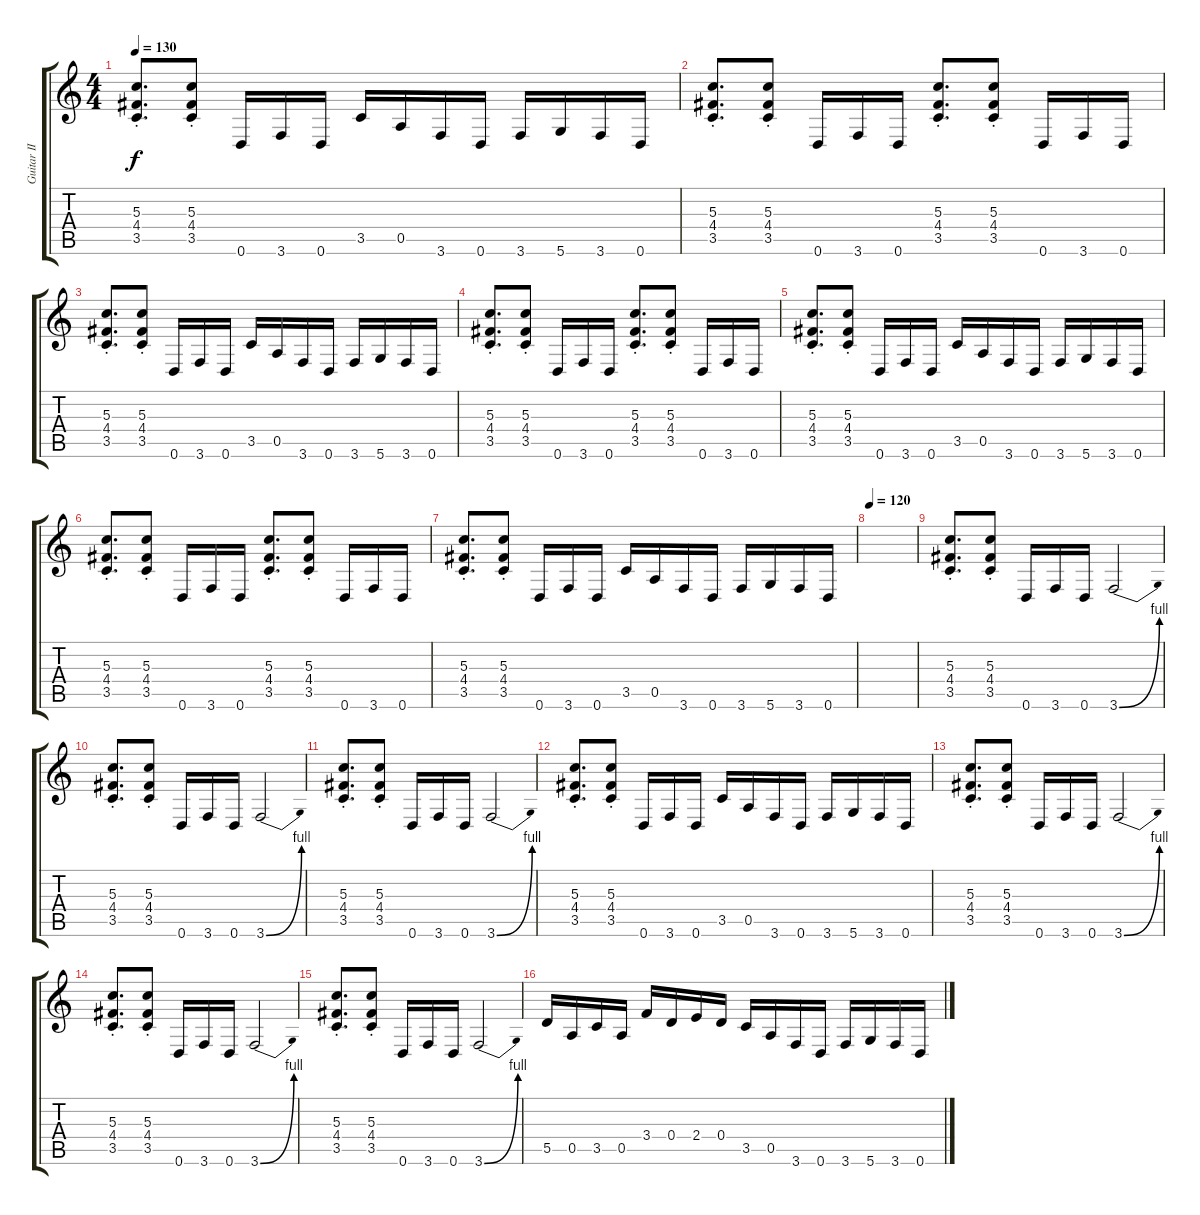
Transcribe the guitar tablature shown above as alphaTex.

\track ("Guitar II" "Guitar II") {instrument distortionguitar}
\staff {score tabs}
\tuning (E4 B3 G3 D3 A2 D2) {hide}
\ts (4 4)
\tempo 130
\clef g2
\ks c
(5.3{st} 4.4{st} 3.5{st}).8{d dy f} (5.3{st} 4.4{st} 3.5{st}).8 0.6.16 3.6.16 0.6.16 3.5.16 0.5.16 3.6.16 0.6.16 3.6.16 5.6.16 3.6.16 0.6.16 |
(5.3{st} 4.4{st} 3.5{st}).8{d} (5.3{st} 4.4{st} 3.5{st}).8 0.6.16 3.6.16 0.6.16 (5.3{st} 4.4{st} 3.5{st}).8{d} (5.3{st} 4.4{st} 3.5{st}).8 0.6.16 3.6.16 0.6.16 |
(5.3{st} 4.4{st} 3.5{st}).8{d} (5.3{st} 4.4{st} 3.5{st}).8 0.6.16 3.6.16 0.6.16 3.5.16 0.5.16 3.6.16 0.6.16 3.6.16 5.6.16 3.6.16 0.6.16 |
(5.3{st} 4.4{st} 3.5{st}).8{d} (5.3{st} 4.4{st} 3.5{st}).8 0.6.16 3.6.16 0.6.16 (5.3{st} 4.4{st} 3.5{st}).8{d} (5.3{st} 4.4{st} 3.5{st}).8 0.6.16 3.6.16 0.6.16 |
(5.3{st} 4.4{st} 3.5{st}).8{d} (5.3{st} 4.4{st} 3.5{st}).8 0.6.16 3.6.16 0.6.16 3.5.16 0.5.16 3.6.16 0.6.16 3.6.16 5.6.16 3.6.16 0.6.16 |
(5.3{st} 4.4{st} 3.5{st}).8{d} (5.3{st} 4.4{st} 3.5{st}).8 0.6.16 3.6.16 0.6.16 (5.3{st} 4.4{st} 3.5{st}).8{d} (5.3{st} 4.4{st} 3.5{st}).8 0.6.16 3.6.16 0.6.16 |
(5.3{st} 4.4{st} 3.5{st}).8{d} (5.3{st} 4.4{st} 3.5{st}).8 0.6.16 3.6.16 0.6.16 3.5.16 0.5.16 3.6.16 0.6.16 3.6.16 5.6.16 3.6.16 0.6.16 |
\tempo 120
|
(5.3{st} 4.4{st} 3.5{st}).8{d} (5.3{st} 4.4{st} 3.5{st}).8 0.6.16 3.6.16 0.6.16 3.6{be (bend 0 0 60 4)}.2 |
(5.3{st} 4.4{st} 3.5{st}).8{d} (5.3{st} 4.4{st} 3.5{st}).8 0.6.16 3.6.16 0.6.16 3.6{be (bend 0 0 60 4)}.2 |
(5.3{st} 4.4{st} 3.5{st}).8{d} (5.3{st} 4.4{st} 3.5{st}).8 0.6.16 3.6.16 0.6.16 3.6{be (bend 0 0 60 4)}.2 |
(5.3{st} 4.4{st} 3.5{st}).8{d} (5.3{st} 4.4{st} 3.5{st}).8 0.6.16 3.6.16 0.6.16 3.5.16 0.5.16 3.6.16 0.6.16 3.6.16 5.6.16 3.6.16 0.6.16 |
(5.3{st} 4.4{st} 3.5{st}).8{d} (5.3{st} 4.4{st} 3.5{st}).8 0.6.16 3.6.16 0.6.16 3.6{be (bend 0 0 60 4)}.2 |
(5.3{st} 4.4{st} 3.5{st}).8{d} (5.3{st} 4.4{st} 3.5{st}).8 0.6.16 3.6.16 0.6.16 3.6{be (bend 0 0 60 4)}.2 |
(5.3{st} 4.4{st} 3.5{st}).8{d} (5.3{st} 4.4{st} 3.5{st}).8 0.6.16 3.6.16 0.6.16 3.6{be (bend 0 0 60 4)}.2 |
5.5.16 0.5.16 3.5.16 0.5.16 3.4.16 0.4.16 2.4.16 0.4.16 3.5.16 0.5.16 3.6.16 0.6.16 3.6.16 5.6.16 3.6.16 0.6.16
